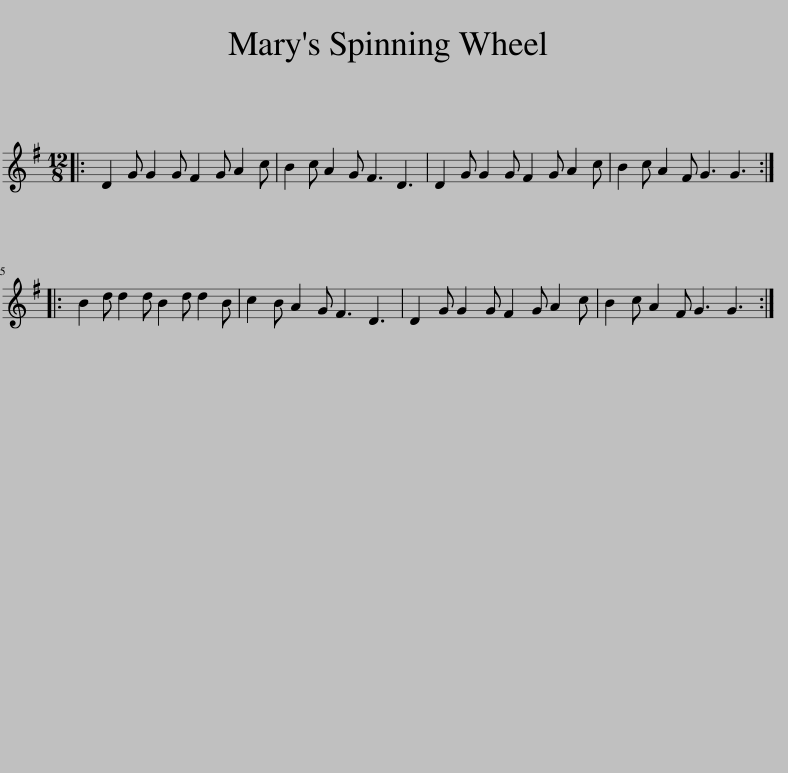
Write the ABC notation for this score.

X:1
L:1/8
M:12/8
I:linebreak $
K:G
V:1 treble
V:1
|: D2 G G2 G F2 G A2 c | B2 c A2 G F3 D3 | D2 G G2 G F2 G A2 c | B2 c A2 F G3 G3 ::$ B2 d d2 d B2 d d2 B | %5
 c2 B A2 G F3 D3 | D2 G G2 G F2 G A2 c | B2 c A2 F G3 G3 :| %8
